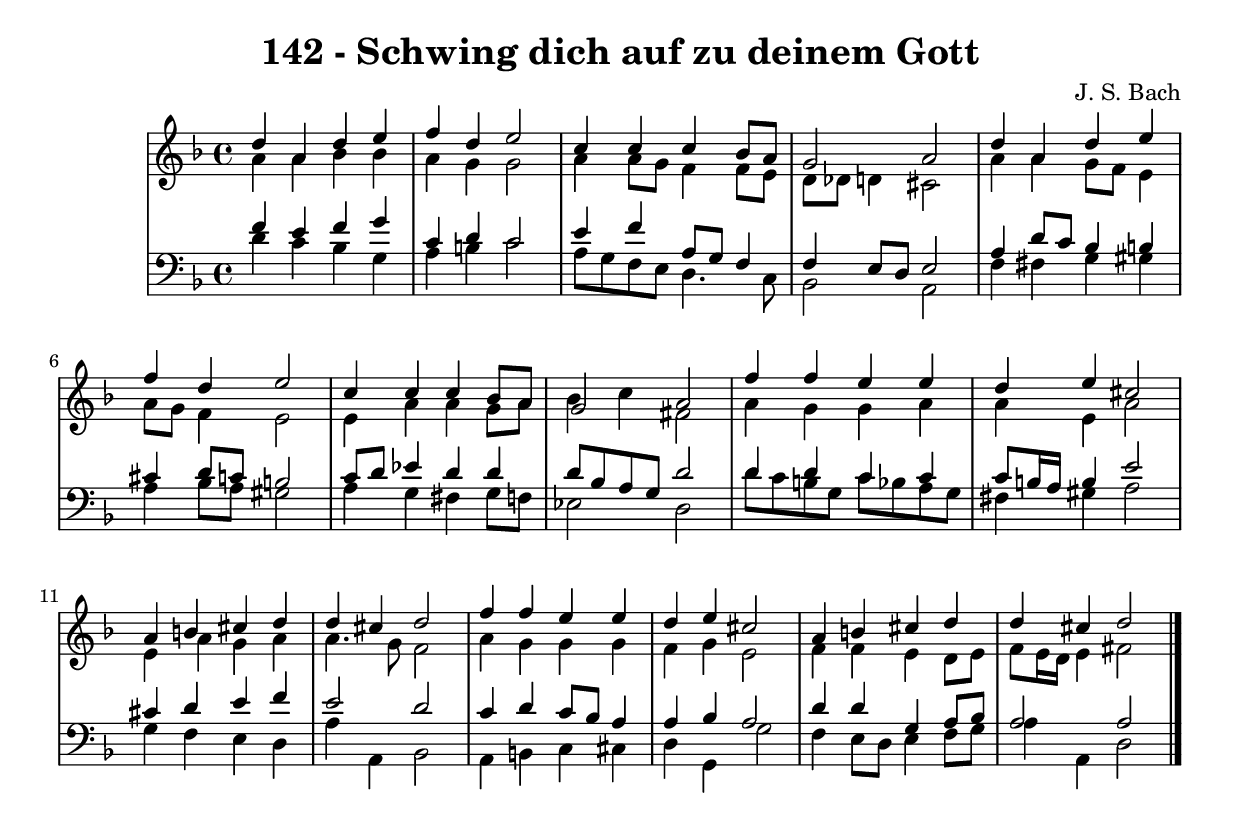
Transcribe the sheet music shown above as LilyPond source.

\version "2.10.33"

\header {
  title = "142 - Schwing dich auf zu deinem Gott"
  composer = "J. S. Bach"
}


global = {
  \time 4/4
  \key d \minor
}


soprano = \relative c'' {
  d4 a4 d4 e4 
  f4 d4 e2 
  c4 c4 c4 bes8 a8 
  g2 a2 
  d4 a4 d4 e4   %5
  f4 d4 e2 
  c4 c4 c4 bes8 a8 
  g2 a2 
  f'4 f4 e4 e4 
  d4 e4 cis2   %10
  a4 b4 cis4 d4 
  d4 cis4 d2 
  f4 f4 e4 e4 
  d4 e4 cis2 
  a4 b4 cis4 d4   %15
  d4 cis4 d2 
  
}

alto = \relative c'' {
  a4 a4 bes4 bes4 
  a4 g4 g2 
  a4 a8 g8 f4 f8 e8 
  d8 des8 d4 cis2 
  a'4 a4 g8 f8 e4   %5
  a8 g8 f4 e2 
  e4 a4 a4 g8 a8 
  bes4 c4 fis,2 
  a4 g4 g4 a4 
  a4 e4 a2   %10
  e4 a4 g4 a4 
  a4. g8 f2 
  a4 g4 g4 g4 
  f4 g4 e2 
  f4 f4 e4 d8 e8   %15
  f8 e16 d16 e4 fis2 
  
}

tenor = \relative c' {
  f4 e4 f4 g4 
  c,4 d4 c2 
  e4 f4 a,8 g8 f4 
  f4 e8 d8 e2 
  a4 d8 c8 bes4 b4   %5
  cis4 d8 c8 b2 
  c8 d8 ees4 d4 d4 
  d8 bes8 a8 g8 d'2 
  d4 d4 c4 c4 
  c8 b16 a16 b4 e2   %10
  cis4 d4 e4 f4 
  e2 d2 
  c4 d4 c8 bes8 a4 
  a4 bes4 a2 
  d4 d4 g,4 a8 bes8   %15
  a2 a2 
  
}

baixo = \relative c' {
  d4 c4 bes4 g4 
  a4 b4 c2 
  a8 g8 f8 e8 d4. c8 
  bes2 a2 
  f'4 fis4 g4 gis4   %5
  a4 bes8 a8 gis2 
  a4 g4 fis4 g8 f8 
  ees2 d2 
  d'8 c8 b8 g8 c8 bes8 a8 g8 
  fis4 gis4 a2   %10
  g4 f4 e4 d4 
  a'4 a,4 bes2 
  a4 b4 c4 cis4 
  d4 g,4 g'2 
  f4 e8 d8 e4 f8 g8   %15
  a4 a,4 d2 
  
}

\score {
  <<
    \new StaffGroup <<
      \override StaffGroup.SystemStartBracket #'style = #'line 
      \new Staff {
        <<
          \global
          \new Voice = "soprano" { \voiceOne \soprano }
          \new Voice = "alto" { \voiceTwo \alto }
        >>
      }
      \new Staff {
        <<
          \global
          \clef "bass"
          \new Voice = "tenor" {\voiceOne \tenor }
          \new Voice = "baixo" { \voiceTwo \baixo \bar "|."}
        >>
      }
    >>
  >>
  \layout {}
  \midi {}
}